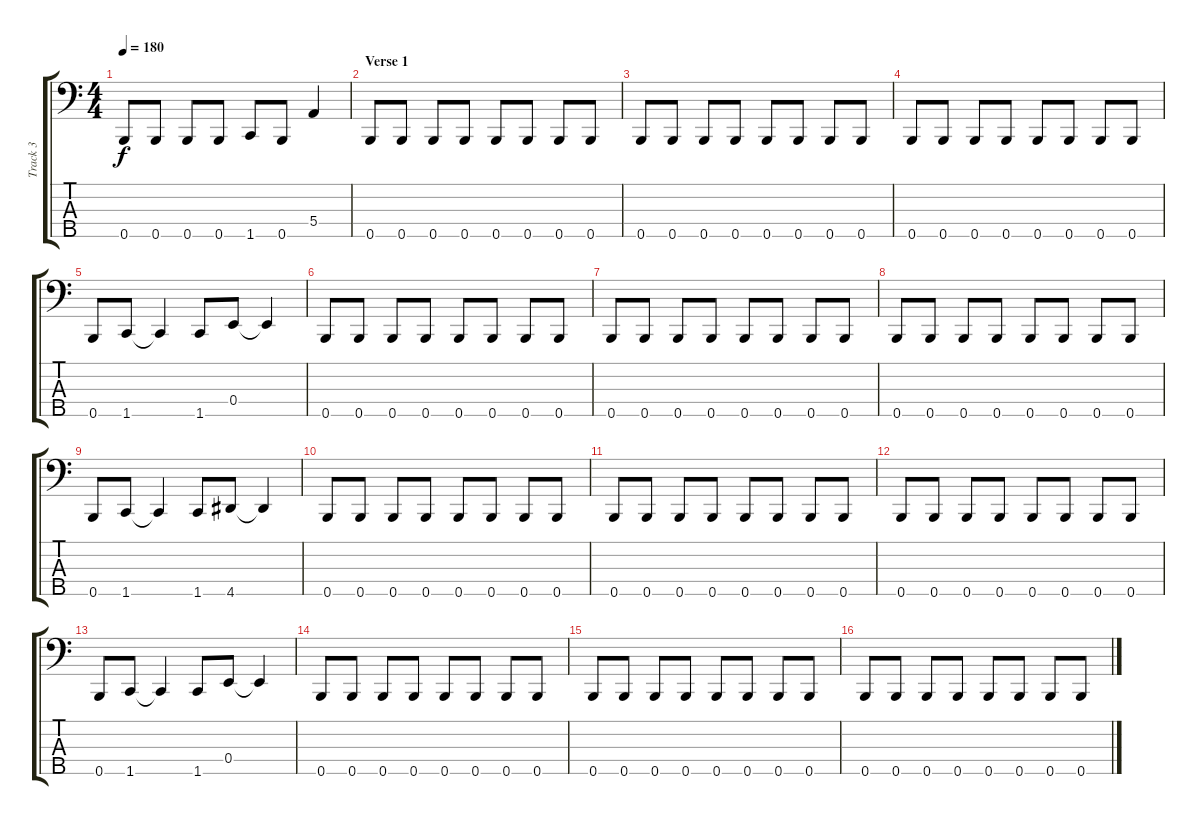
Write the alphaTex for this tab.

\track ("Track 3" "Track 3") {instrument electricbasspick}
\staff {score tabs}
\tuning (G2 D2 A1 E1 B0) {hide}
\ts (4 4)
\tempo 180
\clef f4
\ks c
0.5.8{dy f} 0.5.8 0.5.8 0.5.8 1.5.8 0.5.8 5.4.4 |
\section ("" "Verse 1")
0.5.8 0.5.8 0.5.8 0.5.8 0.5.8 0.5.8 0.5.8 0.5.8 |
0.5.8 0.5.8 0.5.8 0.5.8 0.5.8 0.5.8 0.5.8 0.5.8 |
0.5.8 0.5.8 0.5.8 0.5.8 0.5.8 0.5.8 0.5.8 0.5.8 |
0.5.8 1.5.8 1.5{t}.4 1.5.8 0.4.8 0.4{t}.4 |
0.5.8 0.5.8 0.5.8 0.5.8 0.5.8 0.5.8 0.5.8 0.5.8 |
0.5.8 0.5.8 0.5.8 0.5.8 0.5.8 0.5.8 0.5.8 0.5.8 |
0.5.8 0.5.8 0.5.8 0.5.8 0.5.8 0.5.8 0.5.8 0.5.8 |
0.5.8 1.5.8 1.5{t}.4 1.5.8 4.5.8 4.5{t}.4 |
0.5.8 0.5.8 0.5.8 0.5.8 0.5.8 0.5.8 0.5.8 0.5.8 |
0.5.8 0.5.8 0.5.8 0.5.8 0.5.8 0.5.8 0.5.8 0.5.8 |
0.5.8 0.5.8 0.5.8 0.5.8 0.5.8 0.5.8 0.5.8 0.5.8 |
0.5.8 1.5.8 1.5{t}.4 1.5.8 0.4.8 0.4{t}.4 |
0.5.8 0.5.8 0.5.8 0.5.8 0.5.8 0.5.8 0.5.8 0.5.8 |
0.5.8 0.5.8 0.5.8 0.5.8 0.5.8 0.5.8 0.5.8 0.5.8 |
0.5.8 0.5.8 0.5.8 0.5.8 0.5.8 0.5.8 0.5.8 0.5.8
